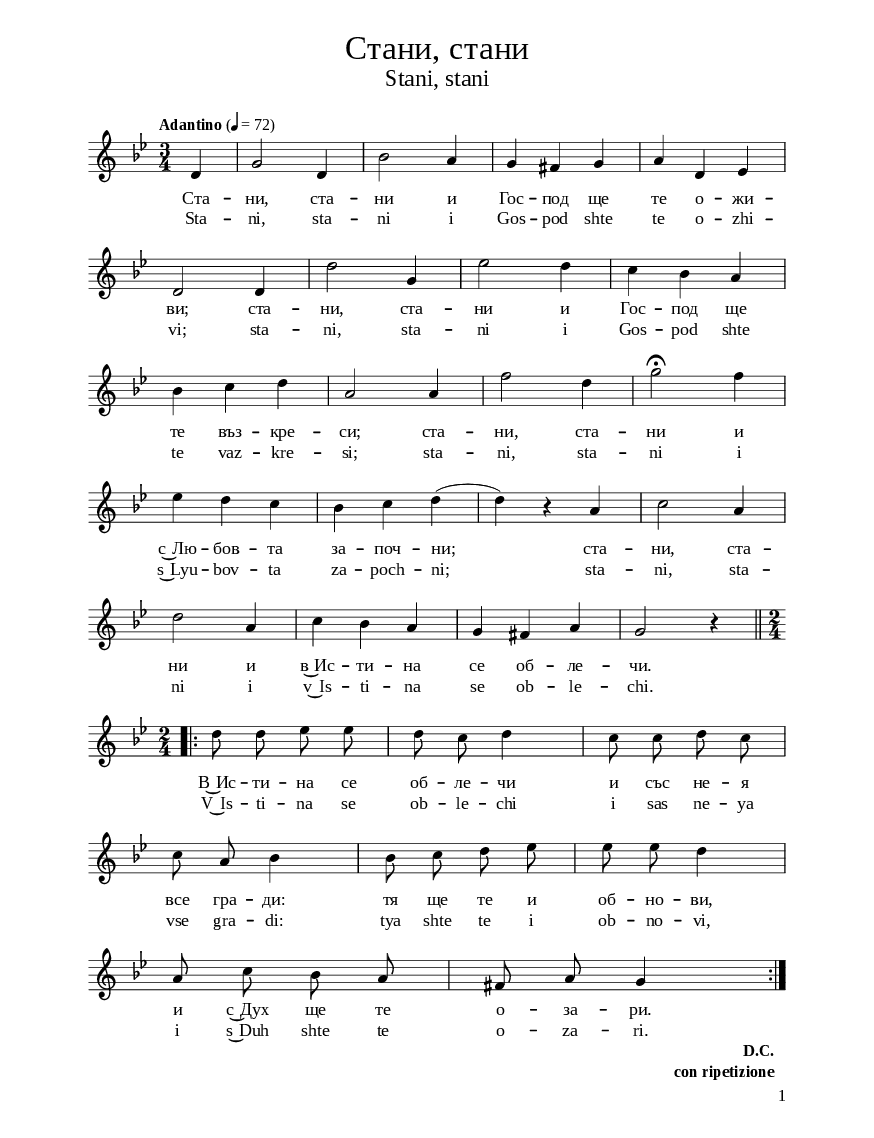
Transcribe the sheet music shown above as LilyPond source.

\version "2.24.0"

% include paper part and global functions
\include "include/globals.ily"

\bookpart {
  \include "include/bookpart-paper.ily"
  \score {
    \include "include/score-layout.ily"

    \new Voice \absolute {
      \clef treble
      \key g \minor
      \time 3/4
      \tempoFunc "Adantino" 4 "72"
      \autoBeamOff
      \partial 4
      d'4 | g'2 d'4 | bes'2 a'4 | g'4 fis' g' |  a'4 d' es'  \break
      d'2 d'4 |  d''2 g'4 | es''2 d''4 | c''4 bes' a' \break |
      bes'4 c'' d'' | a'2 a'4 | f''2 d''4 |  g''2 \fermata f''4 \break |
      es''4 d'' c'' | bes'4 c'' d'' ( | d''4 ) r a' | c''2 a'4 \break |
      d''2 a'4 | c''4 bes' a' | g'4 fis' a' | g'2 r4 | \time 2/4 \break |
      \repeat volta 2 {
        \bar ".|:-||" d''8 d'' es'' es'' | d''8 c'' d''4 | c''8 c'' d'' c'' \break |
        c''8 a' bes'4 | bes'8 c'' d'' es'' | es''8 es'' d''4 \break |
        a'8 c'' bes' a' | fis'8 a' g'4   \break
      }
    }


    \addlyrics {
      Ста -- ни, ста -- ни и Гос -- под ще те о -- жи -- ви;
      ста -- ни, ста -- ни и Гос -- под ще те въз --
      кре -- си; ста -- ни, ста -- ни и с~Лю -- бов --
      та за -- поч -- ни; ста -- ни, ста -- ни и в~Ис
      -- ти -- на се об -- ле -- чи. В~Ис -- ти -- на
      се об -- ле -- чи и със не -- я все гра -- ди:
      тя ще те и об -- но -- ви, и с~Дух ще те о
      -- за -- ри.}
      \addlyrics {
        Sta -- ni, sta -- ni i Gos -- pod shte te o -- zhi -- vi;
        sta -- ni, sta -- ni i Gos -- pod shte te vaz --
        kre -- si; sta -- ni, sta -- ni i s~Lyu -- bov --
        ta za -- poch -- ni; sta -- ni, sta -- ni i v~Is
        -- ti -- na se ob -- le -- chi. V~Is -- ti -- na
        se ob -- le -- chi i sas ne -- ya vse gra -- di:
        tya shte te i ob -- no -- vi, i s~Duh shte te o
        -- za -- ri.}

        \header {
          title = \titleFunc "Стани, стани" "Stani, stani"
        }

        \midi{}

      } % score

      \markup \dc-two "D.C." "con ripetizione"

      \pageBreak

      % include foreign translation(s) of the song
      \version "2.24.1"

\markup \fill-line { \fontsize #deTitleFontSize "Stehe auf, stehe auf" }
\markup \null
\markup \null
\markup \fontsize #deCoupletFontSize {
  \hspace #10
  \override #`(baseline-skip . ,deCoupletBaselineSkip)
  \column {
    \line { 1. Steh auf, steh auf }
    \line {   "   " und der Herr wird dich beleben; }
    \line {   "   " steh auf, steh auf}
    \line {   "   " und der Herr wird dich auferstehen lassen; }
    \line {   "   " steh auf, steh auf  }
    \line {   "   "und beginne mit Liebe;}
    \line {   "   "stehe auf, stehe auf }
    \line {   "   "und kleide dich in Wahrheit.}

    \line {   "   " }
    \line {  2. Kleide dich in Wahrheit}
    \line {   "   "und erbaue immer mit ihr,}
    \line {   "   "sie wird dich sogar erneuern}
    \line {   "   "und mit Geist dich erleuchten.}
    \line { " " }


  }
}












%---------------------------------------------------------------------


    } % bookpart
